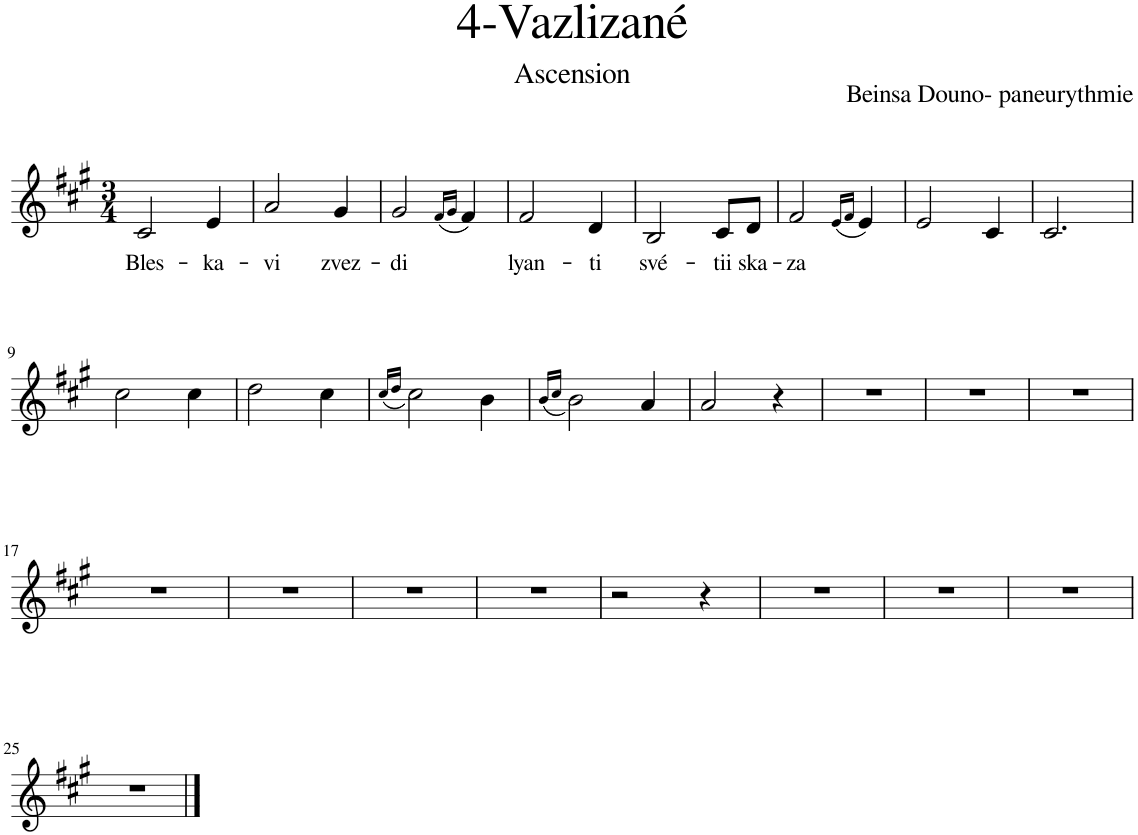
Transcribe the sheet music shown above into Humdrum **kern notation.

**kern	**text
*part1	*part1
*staff1	*staff1
*I"Piano	*
*I'Pno.	*
*clefG2	*
*k[f#c#g#]	*
*M3/4	*
=1	=1
!	!LO:LY:b
2c#/	Bles-
!	!LO:LY:b
4e/	-ka-
=2	=2
!	!LO:LY:b
2a/	-vi
!	!LO:LY:b
4g#/	zvez-
=3	=3
!	!LO:LY:b
2g#/	-di
(16qf#/LL	.
16qg#/JJ	.
4f#/)	.
=4	=4
!	!LO:LY:b
2f#/	-lyan-
!	!LO:LY:b
4d/	-ti
=5	=5
!	!LO:LY:b
2B/	své-
!	!LO:LY:b
8c#/L	-tii
!	!LO:LY:b
8d/J	ska-
=6	=6
!	!LO:LY:b
2f#/	-za
(16qe/LL	.
16qf#/JJ	.
4e/)	.
=7	=7
2e/	.
4c#/	.
=8	=8
2.c#/	.
!!LO:LB:g=z
=9	=9
2cc#\	.
4cc#\	.
=10	=10
2dd\	.
4cc#\	.
=11	=11
(16qcc#/LL	.
16qdd/JJ	.
2cc#\)	.
4b\	.
=12	=12
(16qb/LL	.
16qcc#/JJ	.
2b\)	.
4a/	.
=13	=13
2a/	.
4r	.
=14	=14
2.r	.
=15	=15
2.r	.
=16	=16
2.r	.
!!LO:LB:g=z
=17	=17
2.r	.
=18	=18
2.r	.
=19	=19
2.r	.
=20	=20
2.r	.
=21	=21
2r	.
4r	.
=22	=22
2.r	.
=23	=23
2.r	.
=24	=24
2.r	.
!!LO:LB:g=z
=25	=25
2.r	.
==	==
*-	*-
